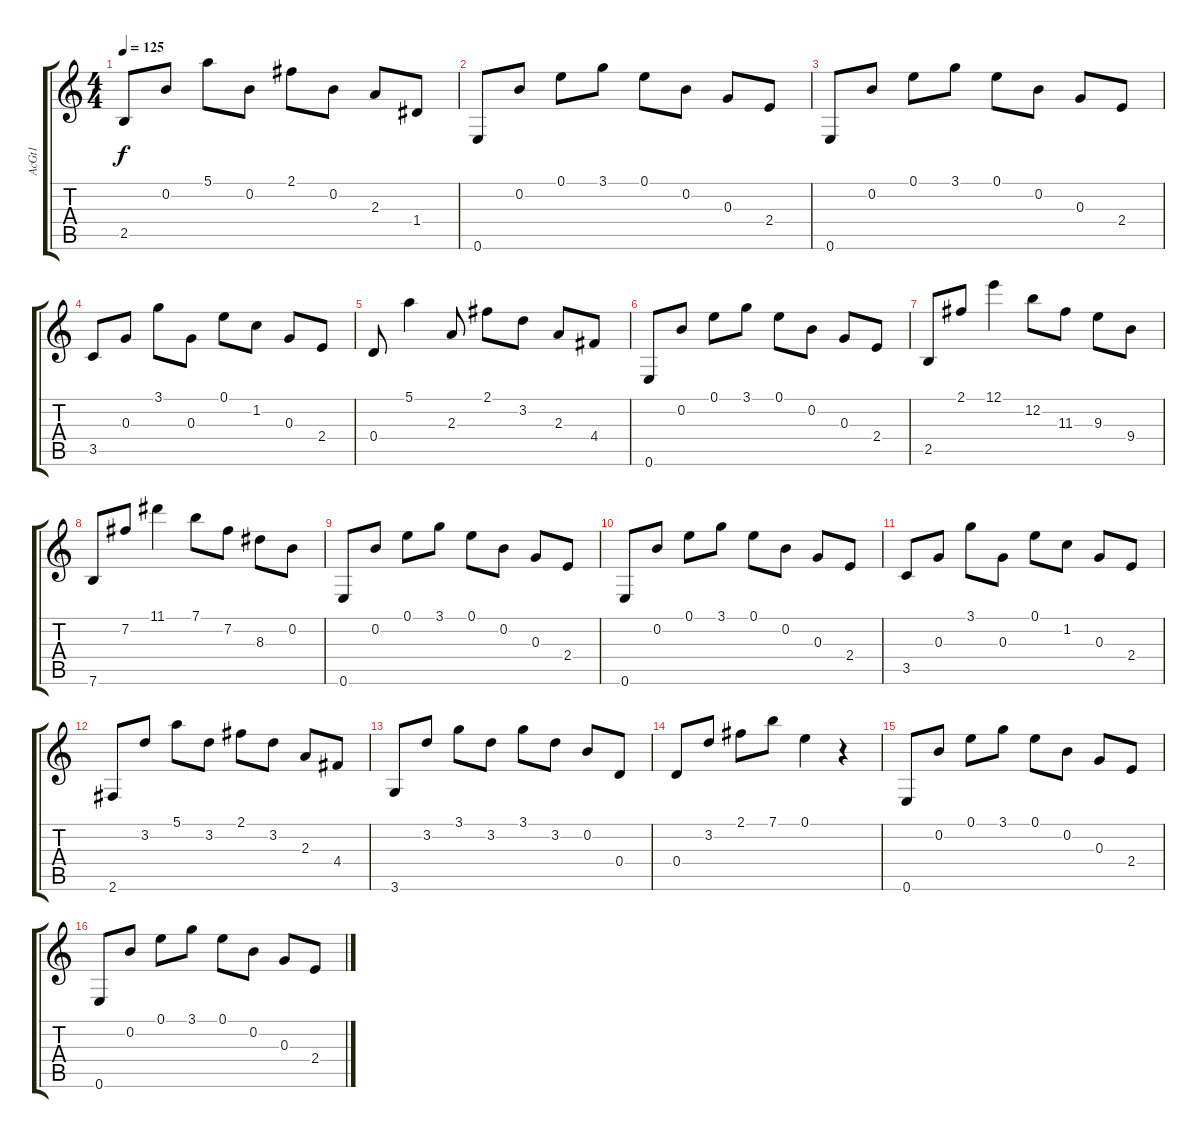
\track ("AcGt1" "AcGt1") {instrument acousticguitarsteel}
\staff {score tabs}
\tuning (E4 B3 G3 D3 A2 E2) {hide}
\ts (4 4)
\tempo 125
\clef g2
\ks c
2.5.8{dy f} 0.2.8 5.1.8 0.2.8 2.1.8 0.2.8 2.3.8 1.4.8 |
0.6.8 0.2.8 0.1.8 3.1.8 0.1.8 0.2.8 0.3.8 2.4.8 |
0.6.8 0.2.8 0.1.8 3.1.8 0.1.8 0.2.8 0.3.8 2.4.8 |
3.5.8 0.3.8 3.1.8 0.3.8 0.1.8 1.2.8 0.3.8 2.4.8 |
0.4.8 5.1.4 2.3.8 2.1.8 3.2.8 2.3.8 4.4.8 |
0.6.8 0.2.8 0.1.8 3.1.8 0.1.8 0.2.8 0.3.8 2.4.8 |
2.5.8 2.1.8 12.1.4 12.2.8 11.3.8 9.3.8 9.4.8 |
7.6.8 7.2.8 11.1.4 7.1.8 7.2.8 8.3.8 0.2.8 |
0.6.8 0.2.8 0.1.8 3.1.8 0.1.8 0.2.8 0.3.8 2.4.8 |
0.6.8 0.2.8 0.1.8 3.1.8 0.1.8 0.2.8 0.3.8 2.4.8 |
3.5.8 0.3.8 3.1.8 0.3.8 0.1.8 1.2.8 0.3.8 2.4.8 |
2.6.8 3.2.8 5.1.8 3.2.8 2.1.8 3.2.8 2.3.8 4.4.8 |
3.6.8 3.2.8 3.1.8 3.2.8 3.1.8 3.2.8 0.2.8 0.4.8 |
0.4.8 3.2.8 2.1.8 7.1.8 0.1.4 r.4 |
0.6.8 0.2.8 0.1.8 3.1.8 0.1.8 0.2.8 0.3.8 2.4.8 |
0.6.8 0.2.8 0.1.8 3.1.8 0.1.8 0.2.8 0.3.8 2.4.8
